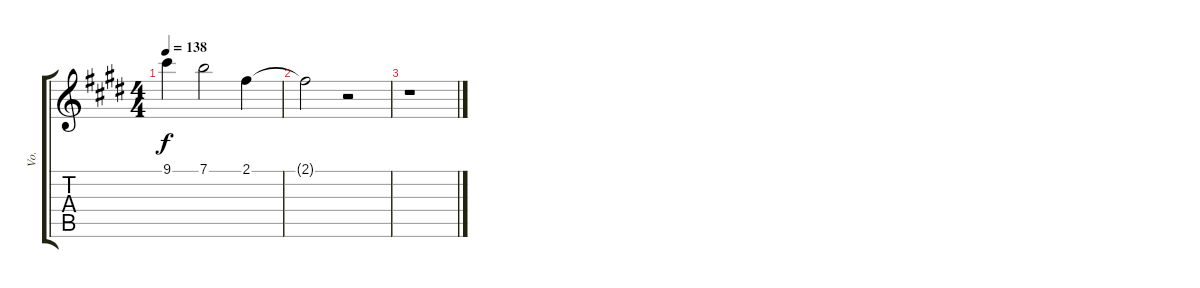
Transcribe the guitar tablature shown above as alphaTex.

\track ("Vo." "Vo.") {instrument acousticguitarsteel}
\staff {score tabs}
\tuning (E4 B3 G3 D3 A2 E2) {hide}
\ts (4 4)
\tempo 138
\clef g2
\ks e
9.1{t}.4{dy f} 7.1.2 2.1.4 |
2.1{t}.2 r.2 |
r.1
